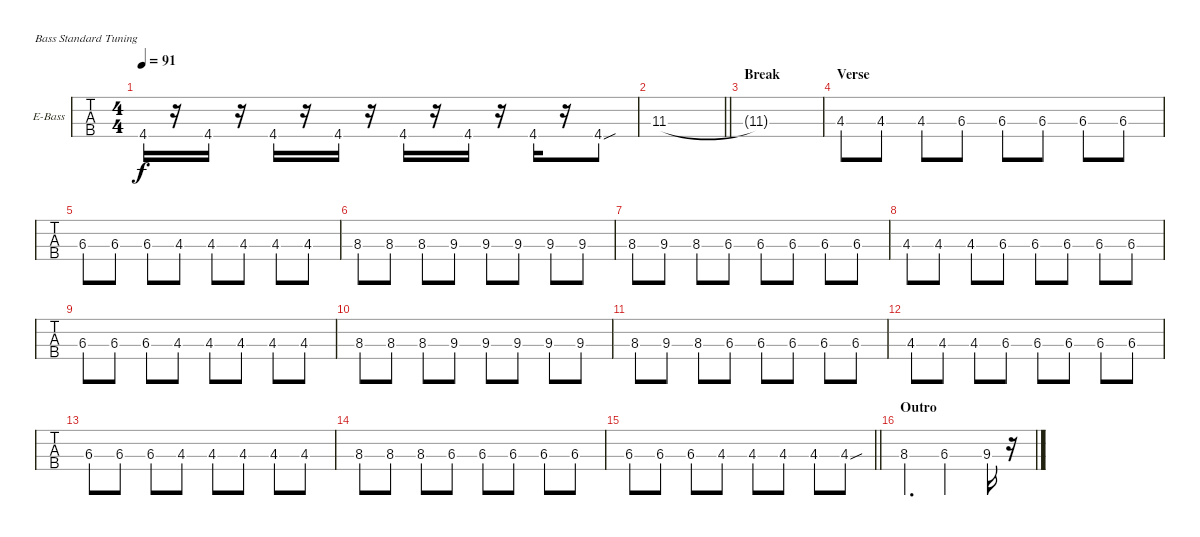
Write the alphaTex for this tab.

\bracketExtendMode groupsimilarinstruments
\firstSystemTrackNameOrientation horizontal
\otherSystemsTrackNameOrientation horizontal
\track ("Nikolai" "E-Bass") {instrument electricbasspick}
\staff {tabs}
\tuning (G2 D2 A1 E1)
\ts (4 4)
\tempo 91
\clef f4
\ks c
4.4.16{dy f} r.16 4.4.16 r.16 4.4.16 r.16 4.4.16 r.16 4.4.16 r.16 4.4.16 r.16 4.4.16 r.16 4.4{sou}.8 |
\barLineRight lightlight
11.3.1 |
\section ("" "Break")
11.3{t}.1 |
\section ("" "Verse")
4.3.8 4.3.8 4.3.8 6.3.8 6.3.8 6.3.8 6.3.8 6.3.8 |
6.3.8 6.3.8 6.3.8 4.3.8 4.3.8 4.3.8 4.3.8 4.3.8 |
8.3.8 8.3.8 8.3.8 9.3.8 9.3.8 9.3.8 9.3.8 9.3.8 |
8.3.8 9.3.8 8.3.8 6.3.8 6.3.8 6.3.8 6.3.8 6.3.8 |
4.3.8 4.3.8 4.3.8 6.3.8 6.3.8 6.3.8 6.3.8 6.3.8 |
6.3.8 6.3.8 6.3.8 4.3.8 4.3.8 4.3.8 4.3.8 4.3.8 |
8.3.8 8.3.8 8.3.8 9.3.8 9.3.8 9.3.8 9.3.8 9.3.8 |
8.3.8 9.3.8 8.3.8 6.3.8 6.3.8 6.3.8 6.3.8 6.3.8 |
4.3.8 4.3.8 4.3.8 6.3.8 6.3.8 6.3.8 6.3.8 6.3.8 |
6.3.8 6.3.8 6.3.8 4.3.8 4.3.8 4.3.8 4.3.8 4.3.8 |
8.3.8 8.3.8 8.3.8 6.3.8 6.3.8 6.3.8 6.3.8 6.3.8 |
\barLineRight lightlight
6.3.8 6.3.8 6.3.8 4.3.8 4.3.8 4.3.8 4.3.8 4.3{sou}.8 |
\section ("" "Outro")
8.3.4{d} 6.3.2 9.3.16 r.16
